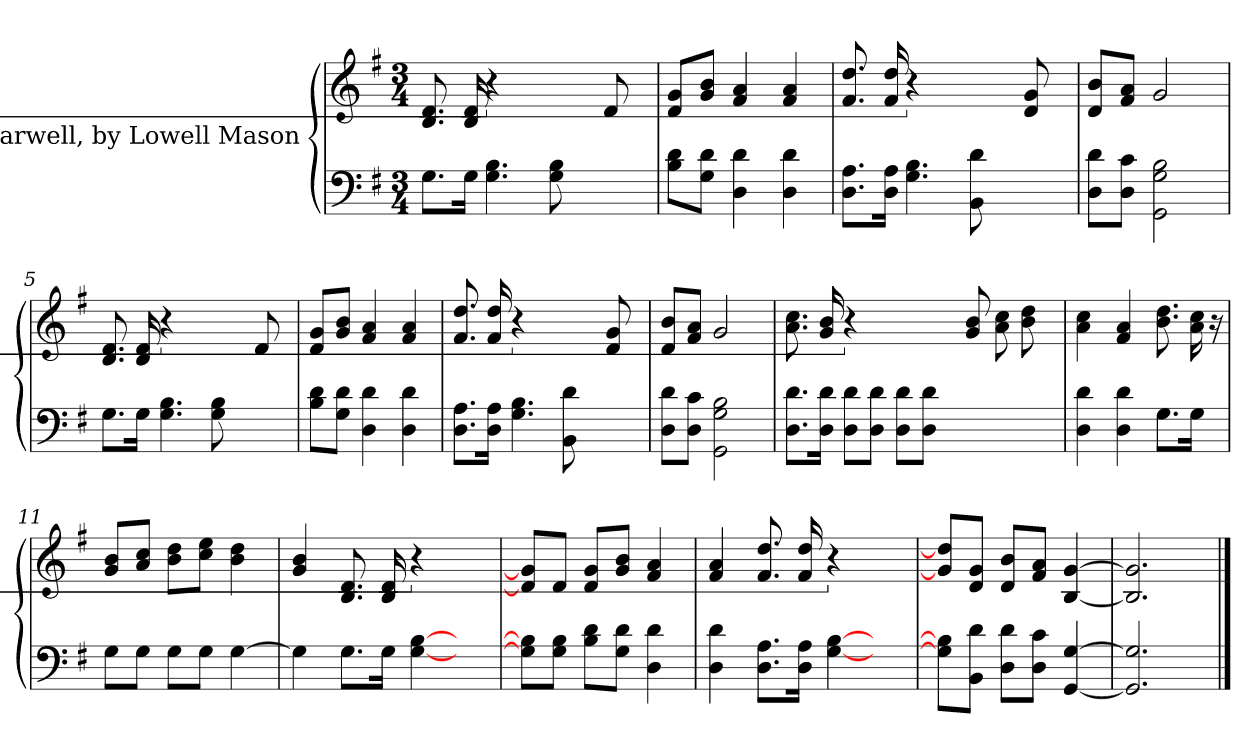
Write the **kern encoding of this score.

**kern	**kern
*part2	*part1
*staff2	*staff1
*I"Harwell, by Lowell Mason	*
*clefF4	*clefG2
*k[f#]	*k[f#]
*M3/4	*M3/4
*MM110	*MM110
=1	=1
8.G\L	8.B/ 8.d/
16G\Jk	16B/ 16d/
!	!LO:N:vis=2.
4.G\ 4.B\	16%9r
8G\ 8B\	.
4ryy	.
.	8d/
.	16ryy
=2	=2
8B\ 8d\L	8d/ 8g/L
8G\ 8d\J	8g/ 8b/J
4D\ 4d\	4f#/ 4a/
4D\ 4d\	4f#/ 4a/
=3	=3
8.D\ 8.A\L	8.f#/ 8.dd/
16D\ 16A\Jk	16f#/ 16dd/
!	!LO:N:vis=2.
4.G\ 4.B\	16%9r
8BB\ 8d\	.
4ryy	.
.	8d/ 8g/
.	16ryy
=4	=4
8D\ 8d\L	8d/ 8b/L
8D\ 8c\J	8f#/ 8a/J
2GG\ 2G\ 2B\	2g/
!!LO:LB:g=z
=5	=5
8.G\L	8.B/ 8.d/
16G\Jk	16B/ 16d/
!	!LO:N:vis=2.
4.G\ 4.B\	16%9r
8G\ 8B\	.
4ryy	.
.	8d/
.	16ryy
=6	=6
8B\ 8d\L	8d/ 8g/L
8G\ 8d\J	8g/ 8b/J
4D\ 4d\	4f#/ 4a/
4D\ 4d\	4f#/ 4a/
=7	=7
8.D\ 8.A\L	8.f#/ 8.dd/
16D\ 16A\Jk	16f#/ 16dd/
!	!LO:N:vis=2.
4.G\ 4.B\	16%9r
8BB\ 8d\	.
4ryy	.
.	8d/ 8g/
.	16ryy
=8	=8
8D\ 8d\L	8d/ 8b/L
8D\ 8c\J	8f#/ 8a/J
2GG\ 2G\ 2B\	2g/
=9	=9
8.D\ 8.d\L	8.a\ 8.cc\
16D\ 16d\Jk	16g/ 16b/
!	!LO:N:vis=2.
8D\ 8d\L	16%9r
8D\ 8d\J	.
8D\ 8d\L	.
8D\ 8d\J	.
2ryy	.
.	8g/ 8b/
.	8a\ 8cc\
.	8b\ 8dd\
.	16ryy
=10	=10
4D\ 4d\	4a\ 4cc\
4D\ 4d\	4f#/ 4a/
8.G\L	8.b\ 8.dd\
16G\Jk	16a\ 16cc\
16ryy	16r
!!LO:LB:g=z
=11	=11
8G\L	8g/ 8b/L
8G\J	8a/ 8cc/J
8G\L	8b\ 8dd\L
8G\J	8cc\ 8ee\J
[4G\	4b\ 4dd\
=12	=12
4G\]	4g/ 4b/
8.G\L	8.B/ 8.d/
16G\Jk	16B/ 16d/
!	!LO:N:vis=4.
[4G\ [4B\	16%5r
8ryy	.
.	16ryy
=13	=13
8G]\ 8B]\L	8d]/ 8g]/L
8G\ 8B\J	8d/J
8B\ 8d\L	8d/ 8g/L
8G\ 8d\J	8g/ 8b/J
4D\ 4d\	4f#/ 4a/
=14	=14
4D\ 4d\	4f#/ 4a/
8.D\ 8.A\L	8.f#/ 8.dd/
16D\ 16A\Jk	16f#/ 16dd/
!	!LO:N:vis=4.
[4G\ [4B\	16%5r
8ryy	.
.	16ryy
=15	=15
8G]\ 8B]\L	8g]/ 8dd]/L
8BB\ 8d\J	8d/ 8g/J
8D\ 8d\L	8d/ 8b/L
8D\ 8c\J	8f#/ 8a/J
[4GG/ [4G/	[4B/ [4g/
=16	=16
2.GG/] 2.G/]	2.B/] 2.g/]
==	==
*-	*-
